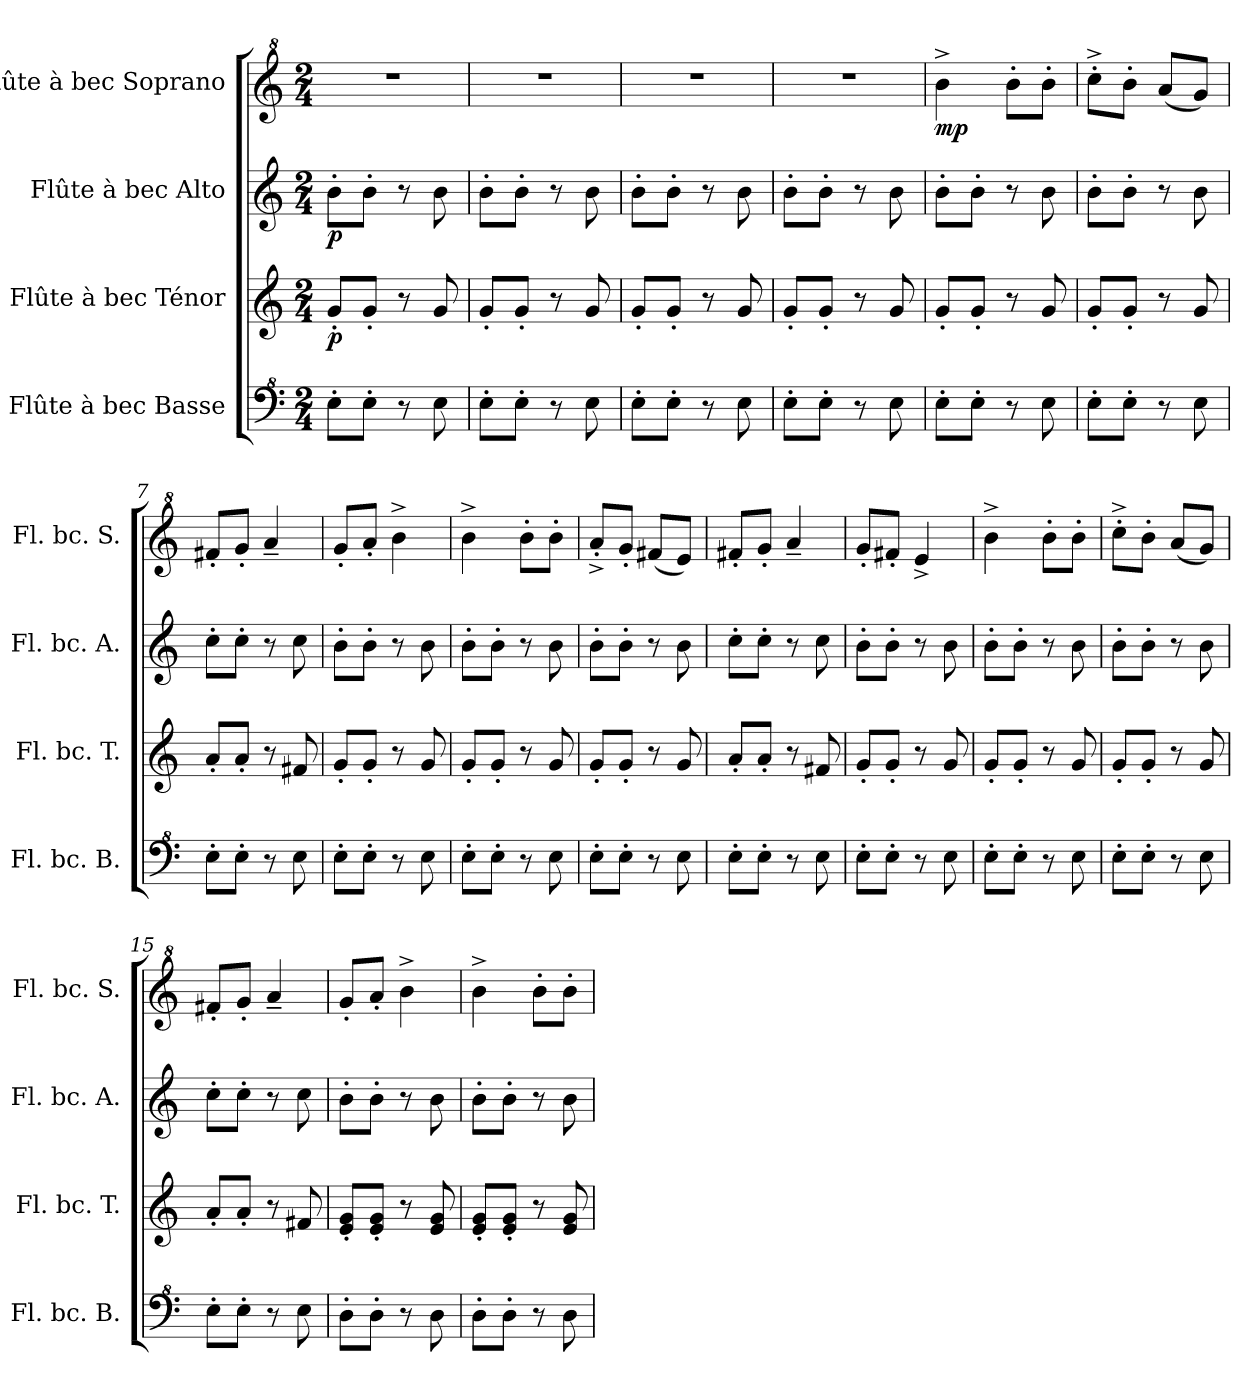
**kern	**kern	**dynam	**kern	**dynam	**kern	**dynam
*part4	*part3	*part3	*part2	*part2	*part1	*part1
*staff4	*staff3	*staff3	*staff2	*staff2	*staff1	*staff1
*I"Flûte à bec Basse	*I"Flûte à bec Ténor	*	*I"Flûte à bec Alto	*	*I"Flûte à bec Soprano	*
*I'Fl. bc. B.	*I'Fl. bc. T.	*	*I'Fl. bc. A.	*	*I'Fl. bc. S.	*
*clefF^4	*clefG2	*	*clefG2	*	*clefG^2	*
*k[]	*k[]	*	*k[]	*	*k[]	*
*M2/4	*M2/4	*	*M2/4	*	*M2/4	*
=1	=1	=1	=1	=1	=1	=1
!	!	!LO:DY:b	!	!LO:DY:b	!	!
8e'\L	8g'/L	p	8b'\L	p	2r	.
8e'\J	8g'/J	.	8b'\J	.	.	.
8r	8r	.	8r	.	.	.
8e\	8g/	.	8b\	.	.	.
=2	=2	=2	=2	=2	=2	=2
8e'\L	8g'/L	.	8b'\L	.	2r	.
8e'\J	8g'/J	.	8b'\J	.	.	.
8r	8r	.	8r	.	.	.
8e\	8g/	.	8b\	.	.	.
=3	=3	=3	=3	=3	=3	=3
8e'\L	8g'/L	.	8b'\L	.	2r	.
8e'\J	8g'/J	.	8b'\J	.	.	.
8r	8r	.	8r	.	.	.
8e\	8g/	.	8b\	.	.	.
=4	=4	=4	=4	=4	=4	=4
8e'\L	8g'/L	.	8b'\L	.	2r	.
8e'\J	8g'/J	.	8b'\J	.	.	.
8r	8r	.	8r	.	.	.
8e\	8g/	.	8b\	.	.	.
=5	=5	=5	=5	=5	=5	=5
!	!	!	!	!	!	!LO:DY:b
8e'\L	8g'/L	.	8b'\L	.	4bb^\	mp
8e'\J	8g'/J	.	8b'\J	.	.	.
8r	8r	.	8r	.	8bb'\L	.
8e\	8g/	.	8b\	.	8bb'\J	.
=6	=6	=6	=6	=6	=6	=6
8e'\L	8g'/L	.	8b'\L	.	8ccc'^\L	.
8e'\J	8g'/J	.	8b'\J	.	8bb'\J	.
8r	8r	.	8r	.	(<8aa/L	.
8e\	8g/	.	8b\	.	8gg/J)	.
!!LO:LB:g=z
=7	=7	=7	=7	=7	=7	=7
8e'\L	8a'/L	.	8cc'\L	.	8ff#X'/L	.
8e'\J	8a'/J	.	8cc'\J	.	8gg'/J	.
8r	8r	.	8r	.	4aa~/	.
8e\	8f#X/	.	8cc\	.	.	.
=8	=8	=8	=8	=8	=8	=8
8e'\L	8g'/L	.	8b'\L	.	8gg'/L	.
8e'\J	8g'/J	.	8b'\J	.	8aa'/J	.
8r	8r	.	8r	.	4bb^\	.
8e\	8g/	.	8b\	.	.	.
=9	=9	=9	=9	=9	=9	=9
8e'\L	8g'/L	.	8b'\L	.	4bb^\	.
8e'\J	8g'/J	.	8b'\J	.	.	.
8r	8r	.	8r	.	8bb'\L	.
8e\	8g/	.	8b\	.	8bb'\J	.
=10	=10	=10	=10	=10	=10	=10
8e'\L	8g'/L	.	8b'\L	.	8aa'^/L	.
8e'\J	8g'/J	.	8b'\J	.	8gg'/J	.
8r	8r	.	8r	.	(<8ff#X/L	.
8e\	8g/	.	8b\	.	8ee/J)	.
=11	=11	=11	=11	=11	=11	=11
8e'\L	8a'/L	.	8cc'\L	.	8ff#X'/L	.
8e'\J	8a'/J	.	8cc'\J	.	8gg'/J	.
8r	8r	.	8r	.	4aa~/	.
8e\	8f#X/	.	8cc\	.	.	.
=12	=12	=12	=12	=12	=12	=12
8e'\L	8g'/L	.	8b'\L	.	8gg'/L	.
8e'\J	8g'/J	.	8b'\J	.	8ff#X'/J	.
8r	8r	.	8r	.	4ee^/	.
8e\	8g/	.	8b\	.	.	.
=13	=13	=13	=13	=13	=13	=13
8e'\L	8g'/L	.	8b'\L	.	4bb^\	.
8e'\J	8g'/J	.	8b'\J	.	.	.
8r	8r	.	8r	.	8bb'\L	.
8e\	8g/	.	8b\	.	8bb'\J	.
!!LO:PB:g=z
=14	=14	=14	=14	=14	=14	=14
8e'\L	8g'/L	.	8b'\L	.	8ccc'^\L	.
8e'\J	8g'/J	.	8b'\J	.	8bb'\J	.
8r	8r	.	8r	.	(<8aa/L	.
8e\	8g/	.	8b\	.	8gg/J)	.
=15	=15	=15	=15	=15	=15	=15
8e'\L	8a'/L	.	8cc'\L	.	8ff#X'/L	.
8e'\J	8a'/J	.	8cc'\J	.	8gg'/J	.
8r	8r	.	8r	.	4aa~/	.
8e\	8f#X/	.	8cc\	.	.	.
=16	=16	=16	=16	=16	=16	=16
8d'\L	8e/' 8g/'L	.	8b'\L	.	8gg'/L	.
8d'\J	8e/' 8g/'J	.	8b'\J	.	8aa'/J	.
8r	8r	.	8r	.	4bb^\	.
8d\	8e/ 8g/	.	8b\	.	.	.
=17	=17	=17	=17	=17	=17	=17
8d'\L	8e/' 8g/'L	.	8b'\L	.	4bb^\	.
8d'\J	8e/' 8g/'J	.	8b'\J	.	.	.
8r	8r	.	8r	.	8bb'\L	.
8d\	8e/ 8g/	.	8b\	.	8bb'\J	.
=	=	=	=	=	=	=
*-	*-	*-	*-	*-	*-	*-
